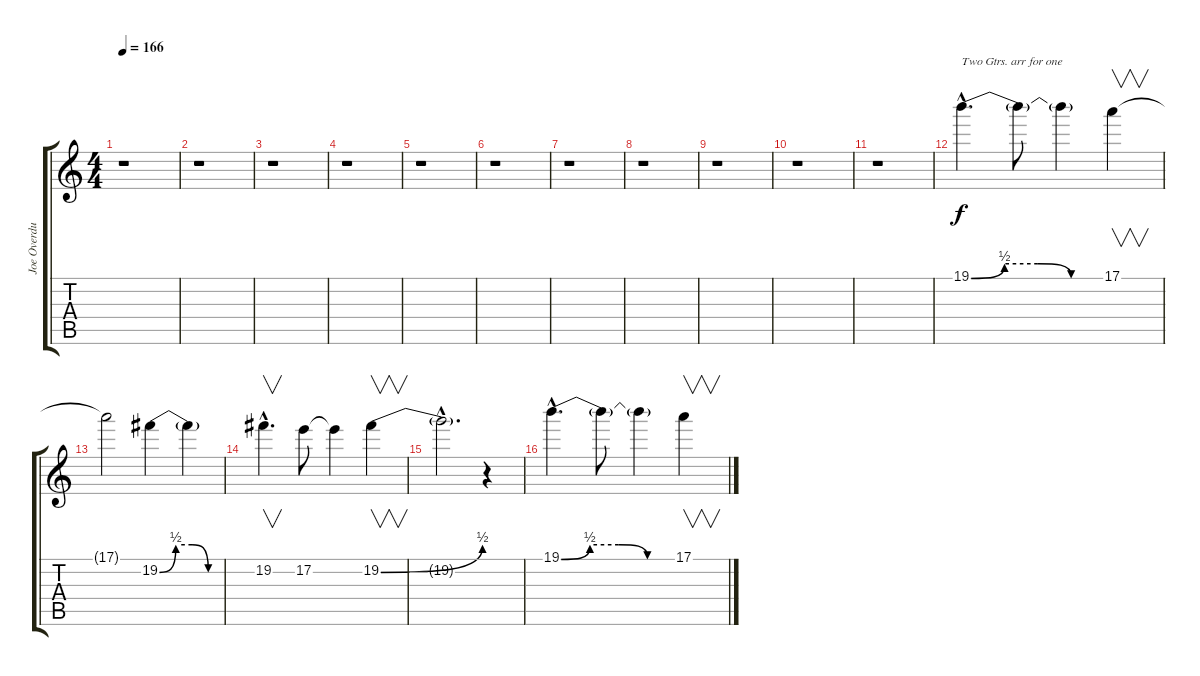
\track ("Joe Overdub" "Joe Overdu") {instrument distortionguitar}
\staff {score tabs}
\tuning (E4 B3 G3 D3 A2 E2) {hide}
\ts (4 4)
\tempo 166
\clef g2
\ks c
r.1{dy f} |
r.1 |
r.1 |
r.1 |
r.1 |
r.1 |
r.1 |
r.1 |
r.1 |
r.1 |
r.1 |
19.1{be (custom 0 0 15 2 30 2 45 0 60 0) hac}.4{d txt "Two Gtrs. arr for one"} 19.1{t}.8 19.1{t}.4 17.1.4{v} |
17.1{t}.2 19.2{be (custom 0 0 15 2 30 2 45 0 60 0)}.4 19.2{t}.4 |
19.2{hac}.4{v d} 17.2.8 17.2{t}.4 19.2{be (bend 0 0 60 2)}.4{v} |
19.2{hac t}.2{d} r.4 |
19.1{be (custom 0 0 15 2 30 2 45 0 60 0) hac}.4{d} 19.1{t}.8 19.1{t}.4 17.1.4{v}
